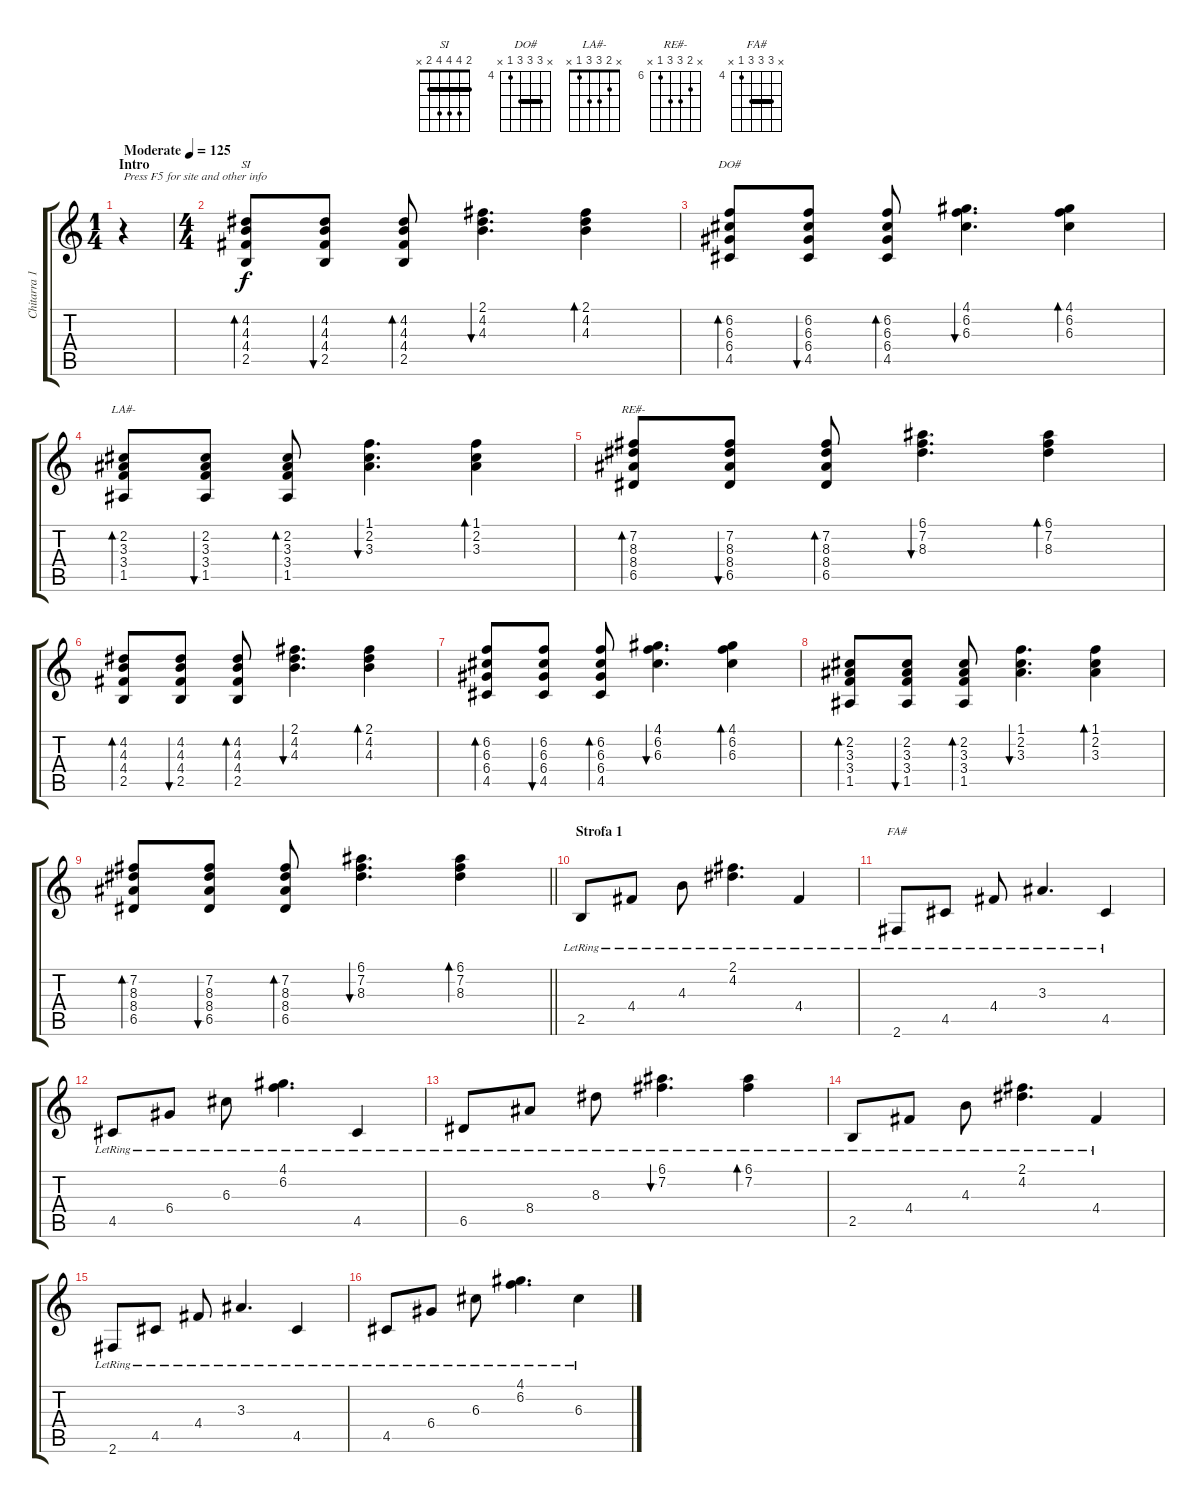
\track ("Chitarra 1" "Chitarra 1") {instrument acousticguitarsteel}
\staff {score tabs}
\tuning (E4 B3 G3 D3 A2 E2) {hide}
\chord ("SI" 2 4 4 4 2 x) {barre 2}
\chord ("DO#" x 6 6 6 4 x) {firstfret 4 barre 6}
\chord ("LA#-" x 2 3 3 1 x)
\chord ("RE#-" x 7 8 8 6 x) {firstfret 6}
\chord ("FA#" x 6 6 6 4 x) {firstfret 4 barre 6}
\ts (1 4)
\section ("" "Intro")
\tempo (125 "Moderate")
\clef g2
\ks c
r.4{txt "Press F5 for site and other info" dy f instrument acousticguitarsteel} |
\ts (4 4)
(4.2 4.3 4.4 2.5).8{bd 120 ch "SI"} (4.2 4.3 4.4 2.5).8{bu 30} (4.2 4.3 4.4 2.5).8{bd 30} (2.1 4.2 4.3).4{d bu 30} (2.1 4.2 4.3).4{bd 30} |
(6.2 6.3 6.4 4.5).8{bd 120 ch "DO#"} (6.2 6.3 6.4 4.5).8{bu 30} (6.2 6.3 6.4 4.5).8{bd 30} (4.1 6.2 6.3).4{d bu 30} (4.1 6.2 6.3).4{bd 30} |
(2.2 3.3 3.4 1.5).8{bd 120 ch "LA#-"} (2.2 3.3 3.4 1.5).8{bu 30} (2.2 3.3 3.4 1.5).8{bd 30} (1.1 2.2 3.3).4{d bu 30} (1.1 2.2 3.3).4{bd 30} |
(7.2 8.3 8.4 6.5).8{bd 120 ch "RE#-"} (7.2 8.3 8.4 6.5).8{bu 30} (7.2 8.3 8.4 6.5).8{bd 30} (6.1 7.2 8.3).4{d bu 30} (6.1 7.2 8.3).4{bd 30} |
(4.2 4.3 4.4 2.5).8{bd 120} (4.2 4.3 4.4 2.5).8{bu 30} (4.2 4.3 4.4 2.5).8{bd 30} (2.1 4.2 4.3).4{d bu 30} (2.1 4.2 4.3).4{bd 30} |
(6.2 6.3 6.4 4.5).8{bd 120} (6.2 6.3 6.4 4.5).8{bu 30} (6.2 6.3 6.4 4.5).8{bd 30} (4.1 6.2 6.3).4{d bu 30} (4.1 6.2 6.3).4{bd 30} |
(2.2 3.3 3.4 1.5).8{bd 120} (2.2 3.3 3.4 1.5).8{bu 30} (2.2 3.3 3.4 1.5).8{bd 30} (1.1 2.2 3.3).4{d bu 30} (1.1 2.2 3.3).4{bd 30} |
\barLineRight lightlight
(7.2 8.3 8.4 6.5).8{bd 120} (7.2 8.3 8.4 6.5).8{bu 30} (7.2 8.3 8.4 6.5).8{bd 30} (6.1 7.2 8.3).4{d bu 30} (6.1 7.2 8.3).4{bd 30} |
\section ("" "Strofa 1")
2.5{lr}.8 4.4{lr}.8 4.3{lr}.8 (2.1{lr} 4.2{lr}).4{d} 4.4{lr}.4 |
2.6{lr}.8{ch "FA#"} 4.5{lr}.8 4.4{lr}.8 3.3{lr}.4{d} 4.5{lr}.4 |
4.5{lr}.8 6.4{lr}.8 6.3{lr}.8 (4.1{lr} 6.2{lr}).4{d} 4.5{lr}.4 |
6.5{lr}.8 8.4{lr}.8 8.3{lr}.8 (6.1{lr} 7.2{lr}).4{d bu 30} (6.1{lr} 7.2{lr}).4{bd 30} |
2.5{lr}.8 4.4{lr}.8 4.3{lr}.8 (2.1{lr} 4.2{lr}).4{d} 4.4{lr}.4 |
2.6{lr}.8 4.5{lr}.8 4.4{lr}.8 3.3{lr}.4{d} 4.5{lr}.4 |
4.5{lr}.8 6.4{lr}.8 6.3{lr}.8 (4.1{lr} 6.2{lr}).4{d} 6.3{lr}.4
